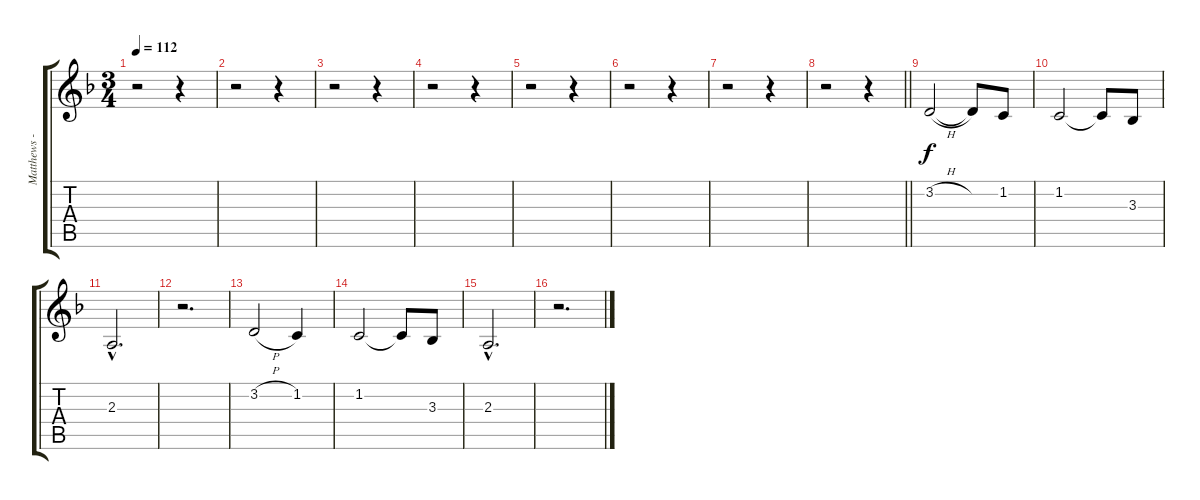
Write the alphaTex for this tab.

\track ("Matthews - Vocals" "Matthews -") {instrument flute}
\staff {score tabs}
\tuning (E4 B3 G3 D3 A2 E2) {hide}
\ts (3 4)
\tempo 112
\clef g2
\ks dminor
r.2{dy f} r.4 |
r.2 r.4 |
r.2 r.4 |
r.2 r.4 |
r.2 r.4 |
r.2 r.4 |
r.2 r.4 |
\barLineRight lightlight
r.2 r.4 |
3.2{h}.2 3.2{t}.8 1.2.8 |
1.2.2 1.2{t}.8 3.3.8 |
2.3{hac}.2{d} |
r.2{d} |
3.2{h}.2 1.2.4 |
1.2.2 1.2{t}.8 3.3.8 |
2.3{hac}.2{d} |
r.2{d}
